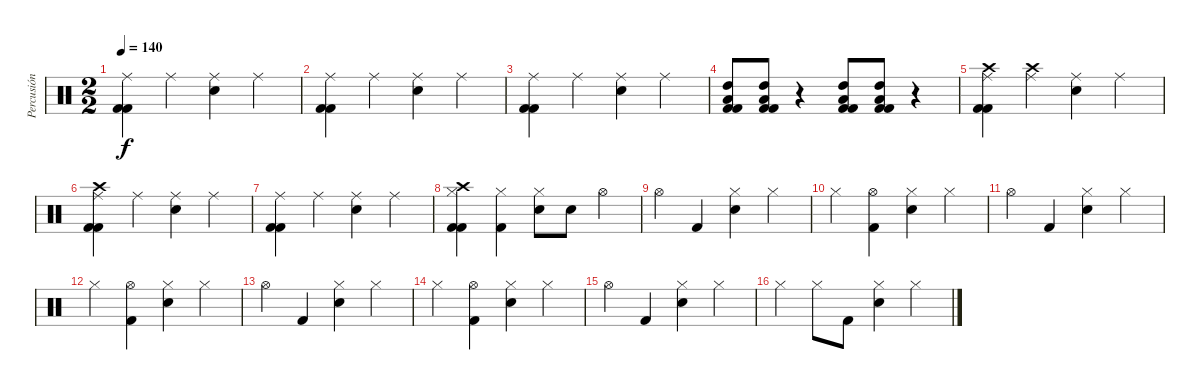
\track ("Percusión" "Percusión") {instrument percussion}
\staff {score}
\articulation defaults
\ts (2 2)
\tempo 140
\clef neutral
\ks c
("Ride (middle)" "Kick (hit) 2" "Kick (hit) 2").4{dy f} "Ride (middle)".4 ("Ride (middle)" "Snare (hit) 2").4 "Ride (middle)".4 |
("Ride (middle)" "Kick (hit) 2" "Kick (hit) 2").4 "Ride (middle)".4 ("Ride (middle)" "Snare (hit) 2").4 "Ride (middle)".4 |
("Ride (middle)" "Kick (hit) 2" "Kick (hit) 2").4 "Ride (middle)".4 ("Ride (middle)" "Snare (hit) 2").4 "Ride (middle)".4 |
("Kick (hit) 2" "Low Tom (hit)" "High Tom (hit)" "Kick (hit) 2").8 ("Kick (hit) 2" "Low Tom (hit)" "High Tom (hit)" "Kick (hit) 2").8 r.4 ("Kick (hit) 2" "Low Tom (hit)" "High Tom (hit)" "Kick (hit) 2").8 ("Kick (hit) 2" "Low Tom (hit)" "High Tom (hit)" "Kick (hit) 2").8 r.4 |
("Ride (middle)" "Kick (hit) 2" "Kick (hit) 2" "Crash high (hit)").4 ("Ride (middle)" "Crash high (hit)").4 ("Ride (middle)" "Snare (hit) 2").4 "Ride (middle)".4 |
("Ride (middle)" "Kick (hit) 2" "Kick (hit) 2" "Crash high (hit)").4 "Ride (middle)".4 ("Ride (middle)" "Snare (hit) 2").4 "Ride (middle)".4 |
("Ride (middle)" "Kick (hit) 2" "Kick (hit) 2").4 "Ride (middle)".4 ("Ride (middle)" "Snare (hit) 2").4 "Ride (middle)".4 |
("Crash high (hit)" "Kick (hit) 2" "Kick (hit) 2" "Hi-Hat (closed)").4 ("Hi-Hat (closed)" "Kick (hit) 2").4 ("Snare (hit) 2" "Hi-Hat (closed)").8 "Snare (hit) 2".8 "Hi-Hat (open)".4 |
"Hi-Hat (open)".4 "Kick (hit) 2".4 ("Hi-Hat (closed)" "Snare (hit) 2").4 "Hi-Hat (closed)".4 |
"Hi-Hat (closed)".4 ("Hi-Hat (open)" "Kick (hit) 2").4 ("Hi-Hat (closed)" "Snare (hit) 2").4 "Hi-Hat (closed)".4 |
"Hi-Hat (open)".4 "Kick (hit) 2".4 ("Hi-Hat (closed)" "Snare (hit) 2").4 "Hi-Hat (closed)".4 |
"Hi-Hat (closed)".4 ("Hi-Hat (open)" "Kick (hit) 2").4 ("Hi-Hat (closed)" "Snare (hit) 2").4 "Hi-Hat (closed)".4 |
"Hi-Hat (open)".4 "Kick (hit) 2".4 ("Hi-Hat (closed)" "Snare (hit) 2").4 "Hi-Hat (closed)".4 |
"Hi-Hat (closed)".4 ("Hi-Hat (open)" "Kick (hit) 2").4 ("Hi-Hat (closed)" "Snare (hit) 2").4 "Hi-Hat (closed)".4 |
"Hi-Hat (open)".4 "Kick (hit) 2".4 ("Hi-Hat (closed)" "Snare (hit) 2").4 "Hi-Hat (closed)".4 |
"Hi-Hat (closed)".4 "Hi-Hat (closed)".8 "Kick (hit) 2".8 ("Snare (hit) 2" "Hi-Hat (closed)").4 "Hi-Hat (closed)".4
